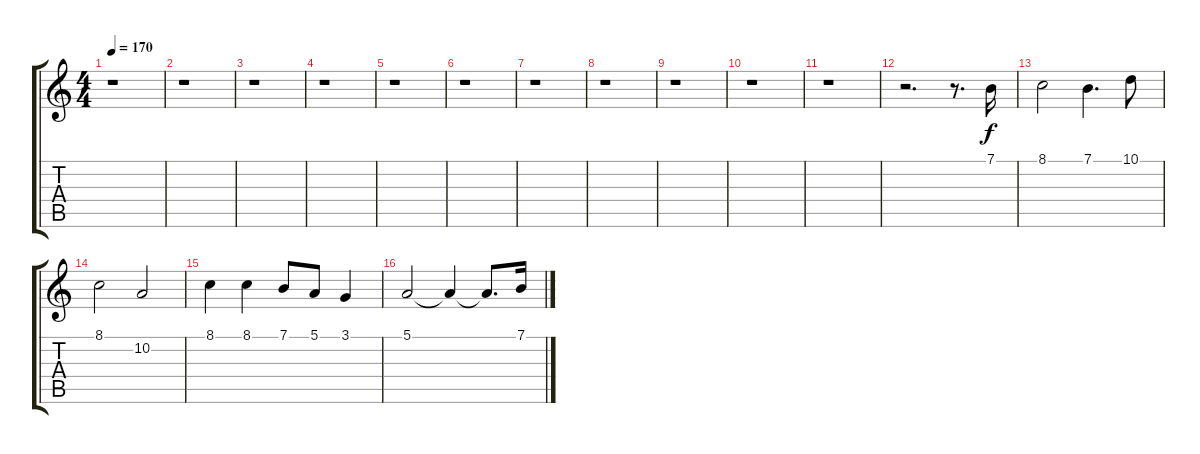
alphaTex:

\track "" {instrument flute}
\staff {score tabs}
\tuning (E4 B3 G3 D3 A2 E2) {hide}
\ts (4 4)
\tempo 170
\clef g2
\ks c
r.1{dy f} |
r.1 |
r.1 |
r.1 |
r.1 |
r.1 |
r.1 |
r.1 |
r.1 |
r.1 |
r.1 |
r.2{d} r.8{d} 7.1.16 |
8.1.2 7.1.4{d} 10.1.8 |
8.1.2 10.2.2 |
8.1.4 8.1.4 7.1.8 5.1.8 3.1.4 |
5.1.2 5.1{t}.4 5.1{t}.8{d} 7.1.16
